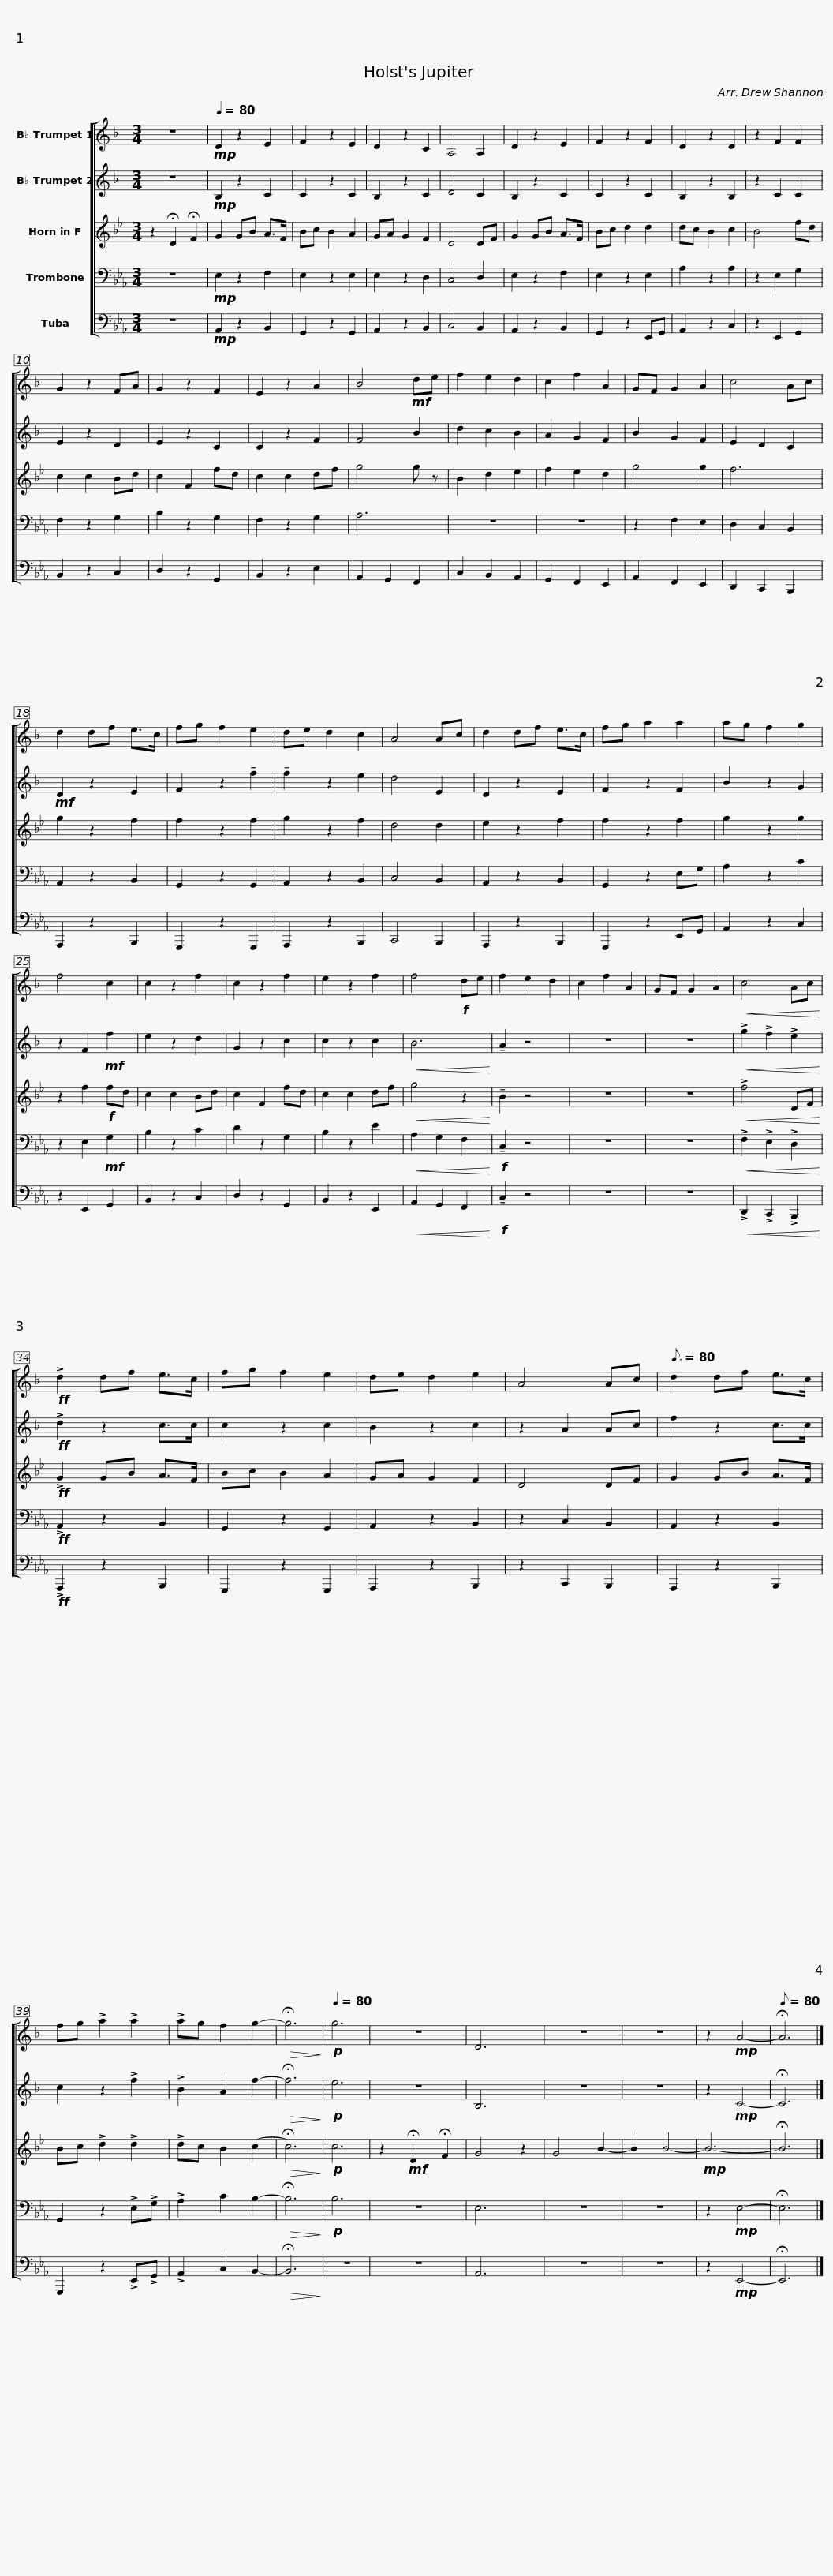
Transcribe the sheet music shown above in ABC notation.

X:1
%%score [ 1 2 3 4 5 ]
L:1/8
M:3/4
I:linebreak $
K:Eb
V:1 treble transpose=-2
V:2 treble transpose=-2
V:3 treble transpose=-7
V:4 bass
V:5 bass
V:1
[K:F] z6 |[Q:1/4=80]!mp! D2 z2 E2 | F2 z2 E2 | D2 z2 C2 | A,4 A,2 | %5
 D2 z2 E2 | F2 z2 F2 |$ D2 z2 D2 | z2 F2 F2 | G2 z2 FA | %10
 G2 z2 F2 | E2 z2 A2 | B4!mf! de | f2 e2 d2 | c2 f2 A2 | %15
 GF G2 A2 | c4 Ac |$ d2 df e>c | fg f2 e2 | de d2 c2 | %20
 A4 Ac | d2 df e>c | fg a2 a2 | ag f2 g2 | f4 c2 | %25
 c2 z2 f2 |$ c2 z2 f2 | e2 z2 f2 | f4!f! de | f2 e2 d2 | %30
 c2 f2 A2 | GF G2 A2 |!<(! c4 Ac!<)! |!ff! !>!d2 df e>c | fg f2 e2 | %35
 de d2 e2 |$ A4 Ac |[Q:3/16=80] d2 df e>c | fg !>!a2 !>!a2 | !>!ag f2 g2- | %40
!>(! !fermata!g6!>)! |!p![Q:1/4=80] g6 | z6 | D6 | z6 | %45
 z6 | z2!mp! A4- |[Q:1/8=80] !fermata!A6 |] %48
V:2
[K:F] z6 |!mp! B,2 z2 C2 | C2 z2 C2 | B,2 z2 C2 | D4 C2 | %5
 B,2 z2 C2 | C2 z2 C2 |$ B,2 z2 B,2 | z2 C2 C2 | E2 z2 D2 | %10
 E2 z2 C2 | C2 z2 F2 | F4 B2 | d2 c2 B2 | A2 G2 F2 | %15
 B2 G2 F2 | E2 D2 C2 |$!mf! D2 z2 E2 | F2 z2 !tenuto!f2 | !tenuto!f2 z2 e2 | %20
 d4 E2 | D2 z2 E2 | F2 z2 F2 | B2 z2 G2 | z2 F2!mf! f2 | %25
 e2 z2 d2 |$ G2 z2 c2 | c2 z2 c2 |!<(! B6!<)! | !tenuto!A2 z4 | %30
 z6 | z6 |!<(! !>!g2 !>!f2 !>!e2!<)! |!ff! !>!d2 z2 c>c | c2 z2 c2 | %35
 B2 z2 c2 |$ z2 A2 Ac | f2 z2 c>c | c2 z2 !>!f2 | !>!B2 A2 f2- | %40
!>(! !fermata!f6!>)! |!p! e6 | z6 | B,6 | z6 | %45
 z6 | z2!mp! C4- | !fermata!C6 |] %48
V:3
[K:Bb] z2 !fermata!D2 !fermata!F2 | G2 GB A>F | Bc B2 A2 | GA G2 F2 | D4 DF | %5
 G2 GB A>F | Bc d2 d2 |$ dc B2 c2 | B4 fd | c2 c2 Bd | %10
 c2 F2 fd | c2 c2 df | g4 g z | B2 d2 e2 | f2 e2 d2 | %15
 g4 g2 | f6 |$ g2 z2 f2 | f2 z2 f2 | g2 z2 f2 | %20
 d4 d2 | e2 z2 f2 | f2 z2 f2 | g2 z2 g2 | z2 f2!f! fd | %25
 c2 c2 Bd |$ c2 F2 fd | c2 c2 df |!<(! g4 z2!<)! | !tenuto!B2 z4 | %30
 z6 | z6 |!<(! !>!f4 DF!<)! |!ff! !>!G2 GB A>F | Bc B2 A2 | %35
 GA G2 F2 |$ D4 DF | G2 GB A>F | Bc !>!d2 !>!d2 | !>!dc B2 (c2 | %40
!>(! !fermata!c6)!>)! |!p! c6 | z2!mf! !fermata!D2 !fermata!F2 | G4 z2 | G4 B2- | %45
 B2 B4- |!mp! B6- | !fermata!B6 |] %48
V:4
 z6 |!mp! E,2 z2 F,2 | E,2 z2 E,2 | E,2 z2 D,2 | C,4 D,2 | %5
 E,2 z2 F,2 | E,2 z2 E,2 |$ A,2 z2 A,2 | z2 E,2 G,2 | F,2 z2 G,2 | %10
 B,2 z2 G,2 | F,2 z2 G,2 | A,6 | z6 | z6 | %15
 z2 F,2 E,2 | D,2 C,2 B,,2 |$ A,,2 z2 B,,2 | G,,2 z2 G,,2 | A,,2 z2 B,,2 | %20
 C,4 B,,2 | A,,2 z2 B,,2 | G,,2 z2 E,G, | A,2 z2 C2 | z2 E,2!mf! G,2 | %25
 B,2 z2 C2 |$ D2 z2 G,2 | B,2 z2 E2 |!<(! A,2 G,2 F,2!<)! |!f! !tenuto!C,2 z4 | %30
 z6 | z6 |!<(! !>!F,2 !>!E,2 !>!D,2!<)! |!ff! !>!A,,2 z2 B,,2 | G,,2 z2 G,,2 | %35
 A,,2 z2 B,,2 |$ z2 C,2 B,,2 | A,,2 z2 B,,2 | G,,2 z2 !>!E,!>!G, | !>!A,2 C2 B,2- | %40
!>(! !fermata!B,6!>)! |!p! B,6 | z6 | E,6 | z6 | %45
 z6 | z2!mp! E,4- | !fermata!E,6 |] %48
V:5
 z6 |!mp! A,,2 z2 B,,2 | G,,2 z2 G,,2 | A,,2 z2 B,,2 | C,4 B,,2 | %5
 A,,2 z2 B,,2 | G,,2 z2 E,,G,, |$ A,,2 z2 C,2 | z2 E,,2 G,,2 | B,,2 z2 C,2 | %10
 D,2 z2 G,,2 | B,,2 z2 E,2 | A,,2 G,,2 F,,2 | C,2 B,,2 A,,2 | G,,2 F,,2 E,,2 | %15
 A,,2 F,,2 E,,2 | D,,2 C,,2 B,,,2 |$ A,,,2 z2 B,,,2 | G,,,2 z2 G,,,2 | A,,,2 z2 B,,,2 | %20
 C,,4 B,,,2 | A,,,2 z2 B,,,2 | G,,,2 z2 E,,G,, | A,,2 z2 C,2 | z2 E,,2 G,,2 | %25
 B,,2 z2 C,2 |$ D,2 z2 G,,2 | B,,2 z2 E,,2 |!<(! A,,2 G,,2 F,,2!<)! |!f! !tenuto!C,2 z4 | %30
 z6 | z6 |!<(! !>!D,,2 !>!C,,2 !>!B,,,2!<)! |!ff! !>!A,,,2 z2 B,,,2 | G,,,2 z2 G,,,2 | %35
 A,,,2 z2 B,,,2 |$ z2 C,,2 B,,,2 | A,,,2 z2 B,,,2 | G,,,2 z2 !>!E,,!>!G,, | !>!A,,2 C,2 B,,2- | %40
!>(! !fermata!B,,6!>)! | z6 | z6 | A,,6 | z6 | %45
 z6 | z2!mp! E,,4- | !fermata!E,,6 |] %48
